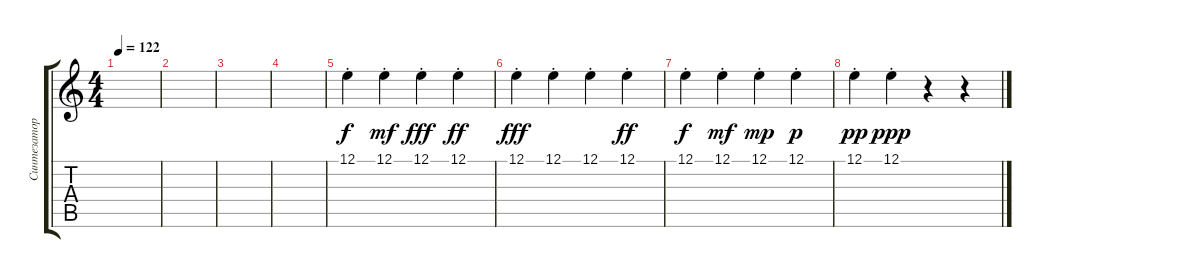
\track ("Синтезатор" "Синтезатор") {instrument tremolostrings}
\staff {score tabs}
\tuning (E4 B3 G3 D3 A2 E2) {hide}
\ts (4 4)
\tempo 122
\clef g2
\ks c
|
|
|
|
12.1{st}.4 12.1{st}.4{dy mf} 12.1{st}.4{dy fff} 12.1{st}.4{dy ff} |
12.1{st}.4{dy fff} 12.1{st}.4 12.1{st}.4 12.1{st}.4{dy ff} |
12.1{st}.4{dy f} 12.1{st}.4{dy mf} 12.1{st}.4{dy mp} 12.1{st}.4{dy p} |
12.1{st}.4{dy pp} 12.1{st}.4{dy ppp} r.4 r.4
